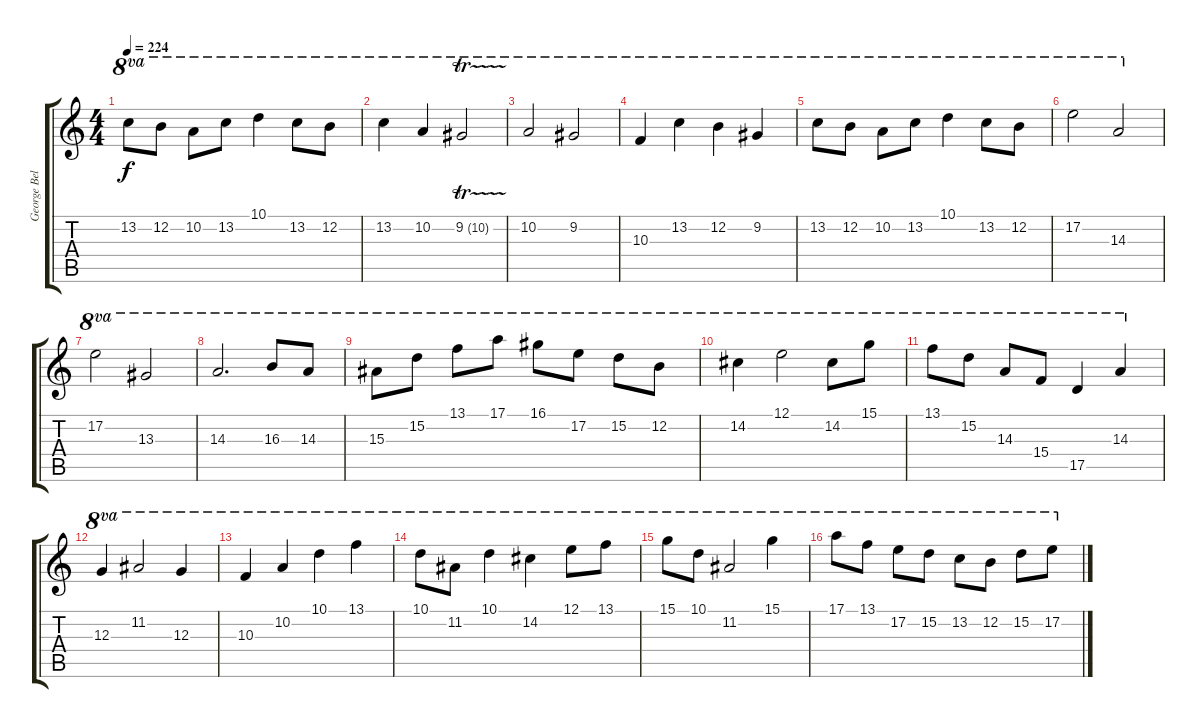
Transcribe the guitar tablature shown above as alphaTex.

\track ("George Bellas" "George Bel") {instrument acousticguitarsteel}
\staff {score tabs}
\tuning (E4 B3 G3 D3 A2 E2) {hide}
\ts (4 4)
\tempo 224
\clef g2
\ks c
13.2.8{ot 8va dy f} 12.2.8{ot 8va} 10.2.8{ot 8va} 13.2.8{ot 8va} 10.1.4{ot 8va} 13.2.8{ot 8va} 12.2.8{ot 8va} |
13.2.4{ot 8va} 10.2.4{ot 8va} 9.2{tr (10 32)}.2{ot 8va} |
10.2.2{ot 8va} 9.2.2{ot 8va} |
10.3.4{ot 8va} 13.2.4{ot 8va} 12.2.4{ot 8va} 9.2.4{ot 8va} |
13.2.8{ot 8va} 12.2.8{ot 8va} 10.2.8{ot 8va} 13.2.8{ot 8va} 10.1.4{ot 8va} 13.2.8{ot 8va} 12.2.8{ot 8va} |
17.2.2{ot 8va} 14.3.2{ot 8va} |
17.2.2{ot 8va} 13.3.2{ot 8va} |
14.3.2{d ot 8va} 16.3.8{ot 8va} 14.3.8{ot 8va} |
15.3.8{ot 8va} 15.2.8{ot 8va} 13.1.8{ot 8va} 17.1.8{ot 8va} 16.1.8{ot 8va} 17.2.8{ot 8va} 15.2.8{ot 8va} 12.2.8{ot 8va} |
14.2.4{ot 8va} 12.1.2{ot 8va} 14.2.8{ot 8va} 15.1.8{ot 8va} |
13.1.8{ot 8va} 15.2.8{ot 8va} 14.3.8{ot 8va} 15.4.8{ot 8va} 17.5.4{ot 8va} 14.3.4{ot 8va} |
12.3.4{ot 8va} 11.2.2{ot 8va} 12.3.4{ot 8va} |
10.3.4{ot 8va} 10.2.4{ot 8va} 10.1.4{ot 8va} 13.1.4{ot 8va} |
10.1.8{ot 8va} 11.2.8{ot 8va} 10.1.4{ot 8va} 14.2.4{ot 8va} 12.1.8{ot 8va} 13.1.8{ot 8va} |
15.1.8{ot 8va} 10.1.8{ot 8va} 11.2.2{ot 8va} 15.1.4{ot 8va} |
17.1.8{ot 8va} 13.1.8{ot 8va} 17.2.8{ot 8va} 15.2.8{ot 8va} 13.2.8{ot 8va} 12.2.8{ot 8va} 15.2.8{ot 8va} 17.2.8{ot 8va}
